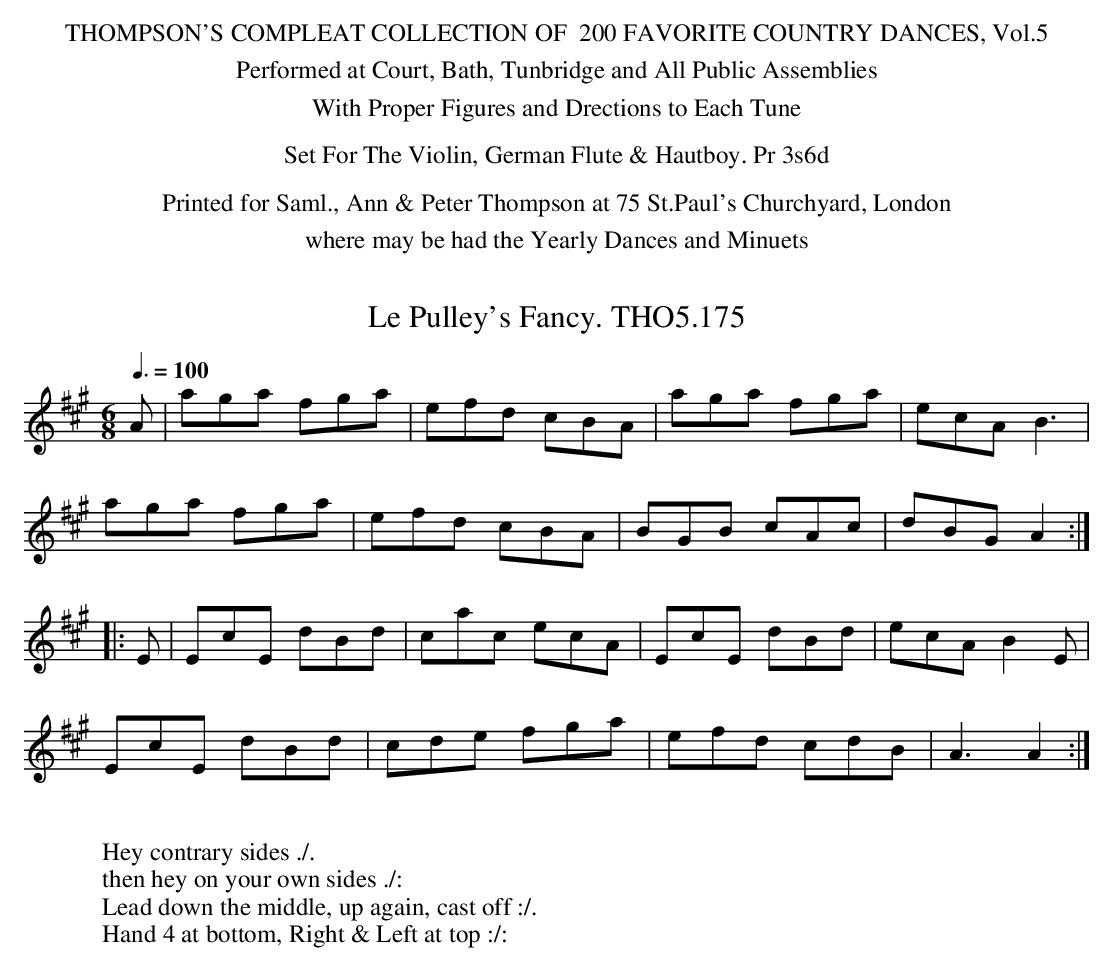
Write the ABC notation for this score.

X:1
T:Pulley's Fancy. THO5.175, Le
M:6/8
L:1/8
Q:3/8=100
K:A
A|aga fga|efd cBA|aga fga|ecA B3|
aga fga|efd cBA|BGB cAc|dBG A2:|
|:E|EcE dBd|cac ecA|EcE dBd|ecA B2E|
EcE dBd|cde fga|efd cdB|A3 A2:|
W:
W:Hey contrary sides ./.
W:then hey on your own sides ./:
W:Lead down the middle, up again, cast off :/.
W:Hand 4 at bottom, Right & Left at top :/:
